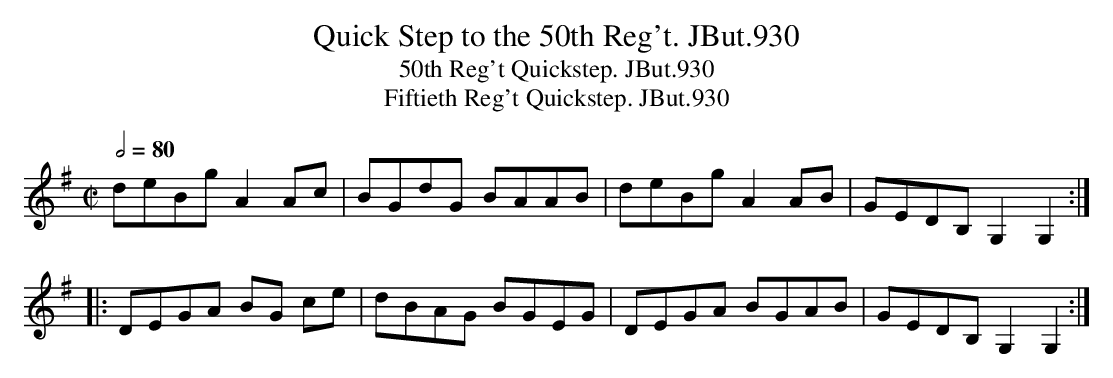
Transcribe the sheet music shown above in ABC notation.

X:1
T:Quick Step to the 50th Reg't. JBut.930
T:50th Reg't Quickstep. JBut.930
T:Fiftieth Reg't Quickstep. JBut.930
M:C|
L:1/8
Q:1/2=80
K:G
deBg A2 Ac|BGdG BAAB|deBg A2AB|GEDB, G,2G,2:|
|:DEGA BG ce|dBAG BGEG|DEGA BGAB|GEDB, G,2G,2:|
